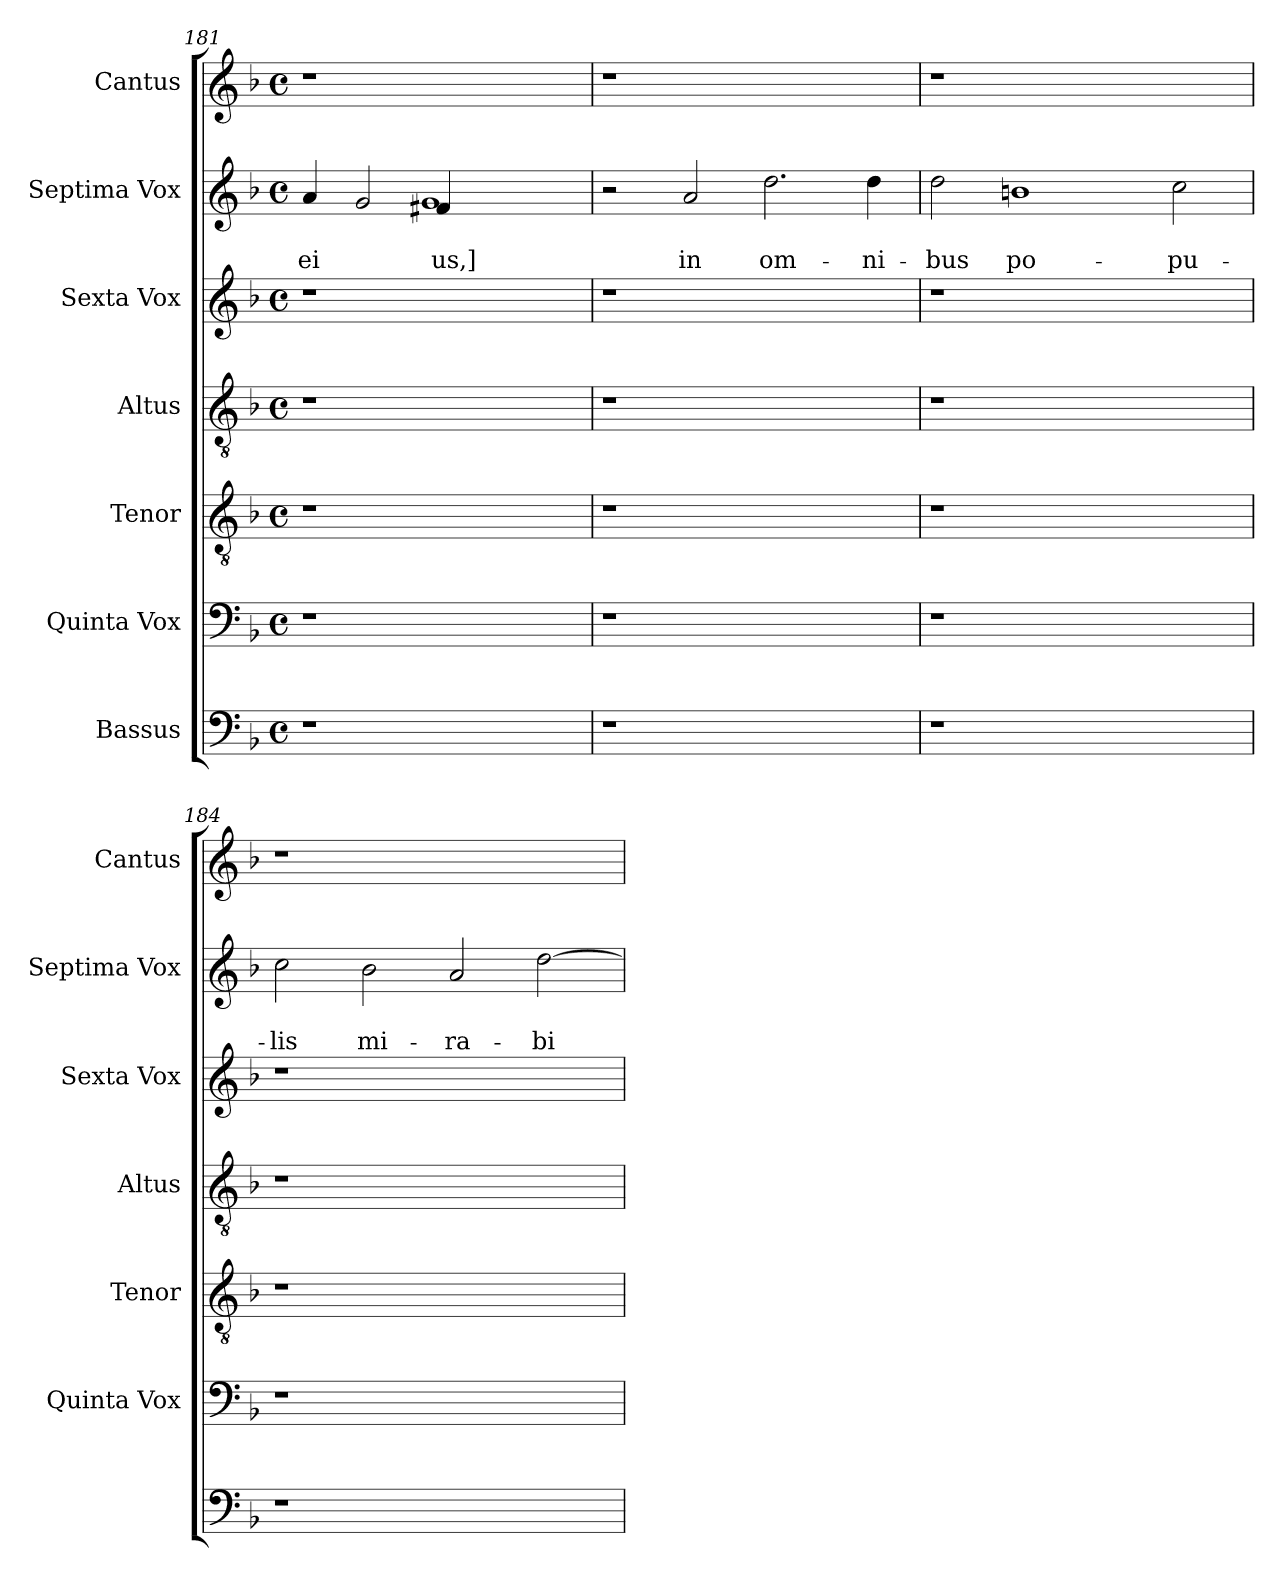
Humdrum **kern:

**kern	**kern	**kern	**kern	**kern	**kern	**text	**text	**kern
*part7	*part6	*part5	*part4	*part3	*part2	*part2	*part2	*part1
*staff7	*staff6	*staff5	*staff4	*staff3	*staff2	*staff2	*staff2	*staff1
*I"Bassus	*I"Quinta Vox	*I"Tenor	*I"Altus	*I"Sexta Vox	*I"Septima Vox	*	*	*I"Cantus
*	*I'Quinta Vox	*I'Tenor	*I'Altus	*I'Sexta Vox	*I'Septima Vox	*	*	*I'Cantus
*clefF4	*clefF4	*clefGv2	*clefGv2	*clefG2	*clefG2	*	*	*clefG2
*k[b-]	*k[b-]	*k[b-]	*k[b-]	*k[b-]	*k[b-]	*	*	*k[b-]
*F:	*F:	*F:	*F:	*F:	*F:	*	*	*F:
*M4/4	*M4/4	*M4/4	*M4/4	*M4/4	*M4/4	*	*	*M4/4
*met(c)	*met(c)	*met(c)	*met(c)	*met(c)	*met(c)	*	*	*met(c)
=181	=181	=181	=181	=181	=181	=181	=181	=181
!	!	!	!	!	!	!	!LO:LY:b	!
*	*	*	*	*	*^	*	*	*
1r	1r	1r	1r	1r	4a/	2.ryy	.	ei	1r
.	.	.	.	.	2g/	.	.	.	.
!	!	!	!	!	!	!	!	!LO:LY:b	!
.	.	.	.	.	4f#/	1g	.	us,]	.
2.ryy	2.ryy	2.ryy	2.ryy	2.ryy	2.ryy	.	.	.	2.ryy
*	*	*	*	*	*v	*v	*	*	*
!!LO:LB:g=z
=182	=182	=182	=182	=182	=182	=182	=182	=182
1r	1r	1r	1r	1r	2r	.	.	1r
!	!	!	!	!	!	!	!LO:LY:b	!
.	.	.	.	.	2a/	.	in	.
!	!	!	!	!	!	!	!LO:LY:b	!
1ryy	1ryy	1ryy	1ryy	1ryy	2.dd\	.	om-	1ryy
!	!	!	!	!	!	!	!LO:LY:b	!
.	.	.	.	.	4dd\	.	-ni-	.
=183	=183	=183	=183	=183	=183	=183	=183	=183
!	!	!	!	!	!	!	!LO:LY:b	!
1r	1r	1r	1r	1r	2dd\	.	-bus	1r
!	!	!	!	!	!	!	!LO:LY:b	!
.	.	.	.	.	1bn	.	po-	.
1ryy	1ryy	1ryy	1ryy	1ryy	.	.	.	1ryy
!	!	!	!	!	!	!	!LO:LY:b	!
.	.	.	.	.	2cc\	.	-pu-	.
=184	=184	=184	=184	=184	=184	=184	=184	=184
!	!	!	!	!	!	!	!LO:LY:b	!
1r	1r	1r	1r	1r	2cc\	.	-lis	1r
!	!	!	!	!	!	!	!LO:LY:b	!
.	.	.	.	.	2b-\	.	mi-	.
!	!	!	!	!	!	!	!LO:LY:b	!
1ryy	1ryy	1ryy	1ryy	1ryy	2a/	.	-ra-	1ryy
!	!	!	!	!	!	!	!LO:LY:b	!
.	.	.	.	.	[>2dd\	.	-bi-	.
=	=	=	=	=	=	=	=	=
*-	*-	*-	*-	*-	*-	*-	*-	*-
